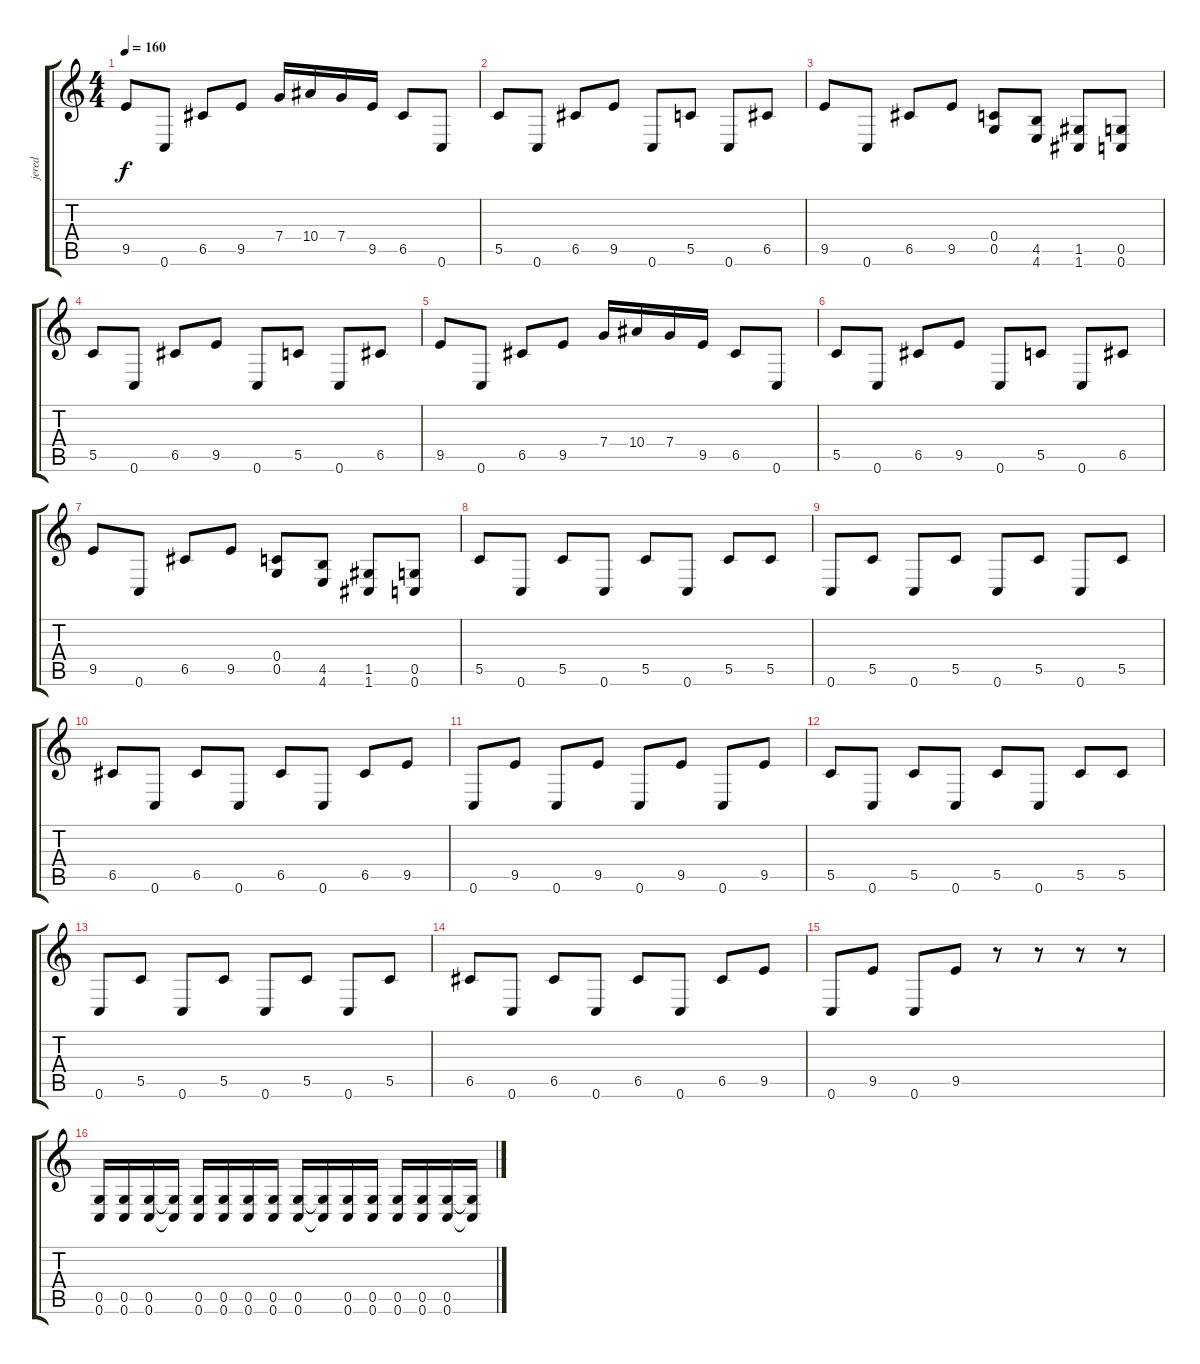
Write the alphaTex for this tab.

\track ("jered" "jered") {instrument distortionguitar}
\staff {score tabs}
\tuning (D4 A3 F3 C3 G2 C2) {hide}
\ts (4 4)
\tempo 160
\clef g2
\ks c
9.5.8{dy f} 0.6.8 6.5.8 9.5.8 7.4.16 10.4.16 7.4.16 9.5.16 6.5.8 0.6.8 |
5.5.8 0.6.8 6.5.8 9.5.8 0.6.8 5.5.8 0.6.8 6.5.8 |
9.5.8 0.6.8 6.5.8 9.5.8 (0.4 0.5).8 (4.5 4.6).8 (1.5 1.6).8 (0.5 0.6).8 |
5.5.8 0.6.8 6.5.8 9.5.8 0.6.8 5.5.8 0.6.8 6.5.8 |
9.5.8 0.6.8 6.5.8 9.5.8 7.4.16 10.4.16 7.4.16 9.5.16 6.5.8 0.6.8 |
5.5.8 0.6.8 6.5.8 9.5.8 0.6.8 5.5.8 0.6.8 6.5.8 |
9.5.8 0.6.8 6.5.8 9.5.8 (0.4 0.5).8 (4.5 4.6).8 (1.5 1.6).8 (0.5 0.6).8 |
5.5.8 0.6.8 5.5.8 0.6.8 5.5.8 0.6.8 5.5.8 5.5.8 |
0.6.8 5.5.8 0.6.8 5.5.8 0.6.8 5.5.8 0.6.8 5.5.8 |
6.5.8 0.6.8 6.5.8 0.6.8 6.5.8 0.6.8 6.5.8 9.5.8 |
0.6.8 9.5.8 0.6.8 9.5.8 0.6.8 9.5.8 0.6.8 9.5.8 |
5.5.8 0.6.8 5.5.8 0.6.8 5.5.8 0.6.8 5.5.8 5.5.8 |
0.6.8 5.5.8 0.6.8 5.5.8 0.6.8 5.5.8 0.6.8 5.5.8 |
6.5.8 0.6.8 6.5.8 0.6.8 6.5.8 0.6.8 6.5.8 9.5.8 |
0.6.8 9.5.8 0.6.8 9.5.8 r.8 r.8 r.8 r.8 |
(0.5 0.6).16 (0.5 0.6).16 (0.5 0.6).16 (0.5{t} 0.6{t}).16 (0.5 0.6).16 (0.5 0.6).16 (0.5 0.6).16 (0.5 0.6).16 (0.5 0.6).16 (0.5{t} 0.6{t}).16 (0.5 0.6).16 (0.5 0.6).16 (0.5 0.6).16 (0.5 0.6).16 (0.5 0.6).16 (0.5{t} 0.6{t}).16
